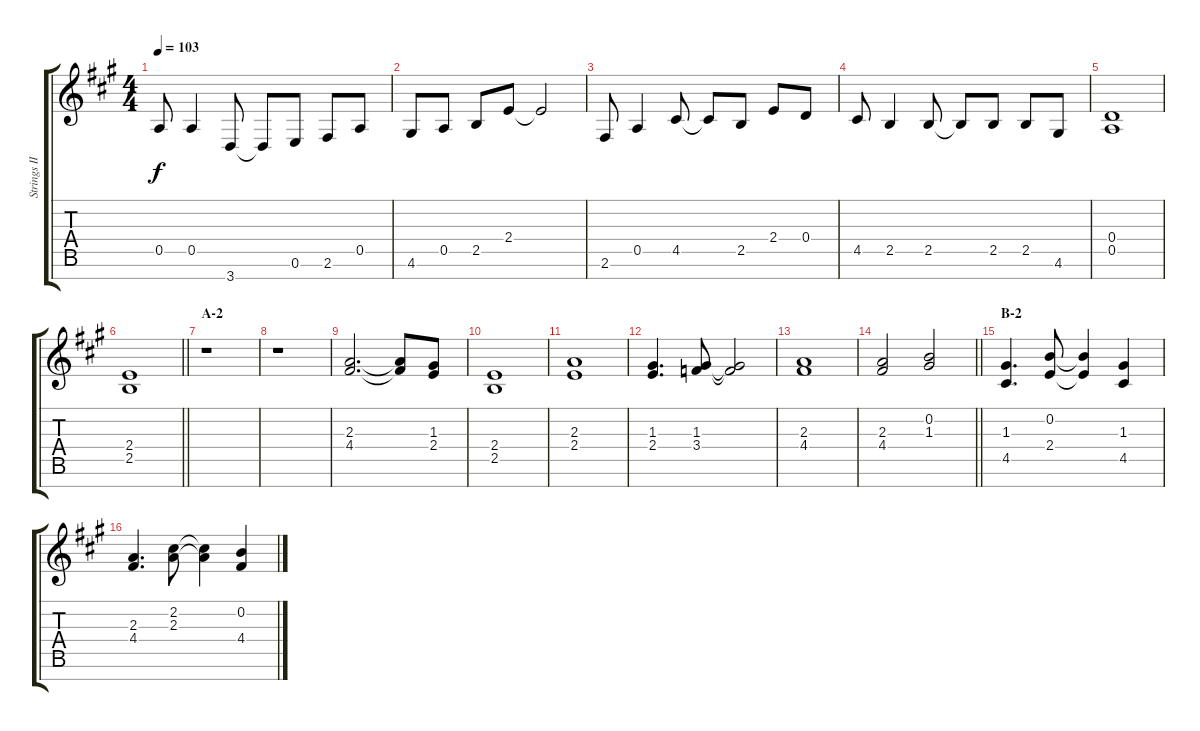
\track ("Strings II" "Strings II") {instrument stringensemble1}
\staff {score tabs}
\tuning (E5 B4 G4 D4 A3 E3 B2) {hide}
\ts (4 4)
\tempo 103
\clef g2
\ks a
0.5.8{dy f} 0.5.4 3.7.8 3.7{t}.8 0.6.8 2.6.8 0.5.8 |
4.6.8 0.5.8 2.5.8 2.4.8 2.4{t}.2 |
2.6.8 0.5.4 4.5.8 4.5{t}.8 2.5.8 2.4.8 0.4.8 |
4.5.8 2.5.4 2.5.8 2.5{t}.8 2.5.8 2.5.8 4.6.8 |
(0.4 0.5).1 |
\barLineRight lightlight
(2.4 2.5).1 |
\section ("" "A-2")
r.1 |
r.1 |
(2.3 4.4).2{d} (2.3{t} 4.4{t}).8 (1.3 2.4).8 |
(2.4 2.5).1 |
(2.3 2.4).1 |
(1.3 2.4).4{d} (1.3 3.4).8 (1.3{t} 3.4{t}).2 |
(2.3 4.4).1 |
\barLineRight lightlight
(2.3 4.4).2 (0.2 1.3).2 |
\section ("" "B-2")
(1.3 4.5).4{d} (0.2 2.4).8 (0.2{t} 2.4{t}).4 (1.3 4.5).4 |
(2.3 4.4).4{d} (2.2 2.3).8 (2.2{t} 2.3{t}).4 (0.2 4.4).4
